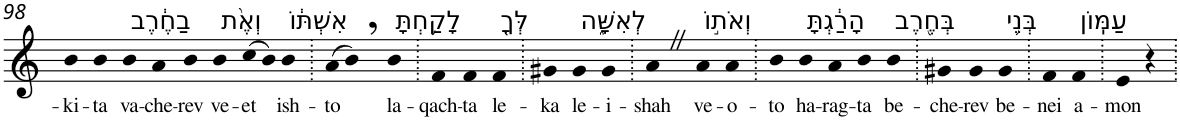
**kern	**text
*part1	*part1
*staff1	*staff1
*I"Piano	*
*I'Pno	*
!!LO:PB:g=z
*clefG2	*
*k[]	*
=98	=98
!	!LO:LY:b
4b	-ki-
!	!LO:LY:b
4b	-ta
!LO:TX:a:t=בַחֶ֔רֶב	!
!	!LO:LY:b
4b	va-
!	!LO:LY:b
4a	-che-
!	!LO:LY:b
4b	-rev
!LO:TX:a:t=וְאֶ֨ת	!
!	!LO:LY:b
4b	ve-
!	!LO:LY:b
(>8cc	-et
8b)	.
!LO:TX:a:t=אִשְׁתּ֔וֹ	!
!	!LO:LY:b
4b	ish-
=99.	=99.
!	!LO:LY:b
(>8a	-to
8b,)	.
!LO:TX:a:t=לָקַ֥חְתָּ	!
!	!LO:LY:b
4b	la-
=100.	=100.
!	!LO:LY:b
4f	-qach-
!	!LO:LY:b
4f	-ta
!LO:TX:a:t=לְּךָ֖	!
!	!LO:LY:b
4f	le-
=101.	=101.
!	!LO:LY:b
4g#X	-ka
!LO:TX:a:t=לְאִשָּׁ֑ה	!
!	!LO:LY:b
4g#	le-
!	!LO:LY:b
4g#	-i-
=102.	=102.
!	!LO:LY:b
4aZ	-shah
!LO:TX:a:t=וְאֹת֣וֹ	!
!	!LO:LY:b
4a	ve-
!	!LO:LY:b
4a	-o-
=103.	=103.
!	!LO:LY:b
4b	-to
!LO:TX:a:t=הָרַ֔גְתָּ	!
!	!LO:LY:b
4b	ha-
!	!LO:LY:b
4a	-rag-
!	!LO:LY:b
4b	-ta
!LO:TX:a:t=בְּחֶ֖רֶב	!
!	!LO:LY:b
4b	be-
=104.	=104.
!	!LO:LY:b
4g#X	-che-
!	!LO:LY:b
4g#	-rev
!LO:TX:a:t=בְּנֵ֥י	!
!	!LO:LY:b
4g#	be-
=105.	=105.
!	!LO:LY:b
4f	-nei
!LO:TX:a:t=עַמּֽוֹן	!
!	!LO:LY:b
4f	a-
=106.	=106.
!	!LO:LY:b
4e	-mon
4r	.
=.	=.
*-	*-
